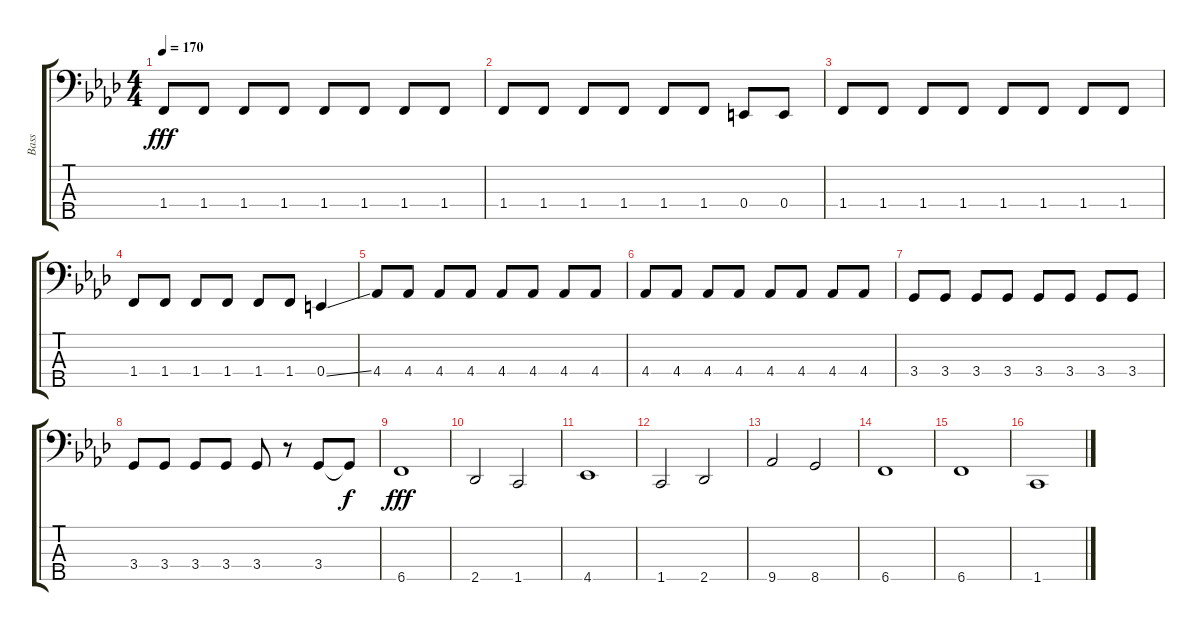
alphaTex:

\track ("Bass" "Bass") {instrument electricbasspick}
\staff {score tabs}
\tuning (G2 D2 A1 E1 B0) {hide}
\ts (4 4)
\tempo 170
\clef f4
\ks fminor
1.4.8{dy fff} 1.4.8 1.4.8 1.4.8 1.4.8 1.4.8 1.4.8 1.4.8 |
1.4.8 1.4.8 1.4.8 1.4.8 1.4.8 1.4.8 0.4.8 0.4.8 |
1.4.8 1.4.8 1.4.8 1.4.8 1.4.8 1.4.8 1.4.8 1.4.8 |
1.4.8 1.4.8 1.4.8 1.4.8 1.4.8 1.4.8 0.4{ss}.4 |
4.4.8 4.4.8 4.4.8 4.4.8 4.4.8 4.4.8 4.4.8 4.4.8 |
4.4.8 4.4.8 4.4.8 4.4.8 4.4.8 4.4.8 4.4.8 4.4.8 |
3.4.8 3.4.8 3.4.8 3.4.8 3.4.8 3.4.8 3.4.8 3.4.8 |
3.4.8 3.4.8 3.4.8 3.4.8 3.4.8 r.8 3.4.8 3.4{t}.8{dy f} |
6.5.1{dy fff} |
2.5.2 1.5.2 |
4.5.1 |
1.5.2 2.5.2 |
9.5.2 8.5.2 |
6.5.1 |
6.5.1 |
1.5.1
